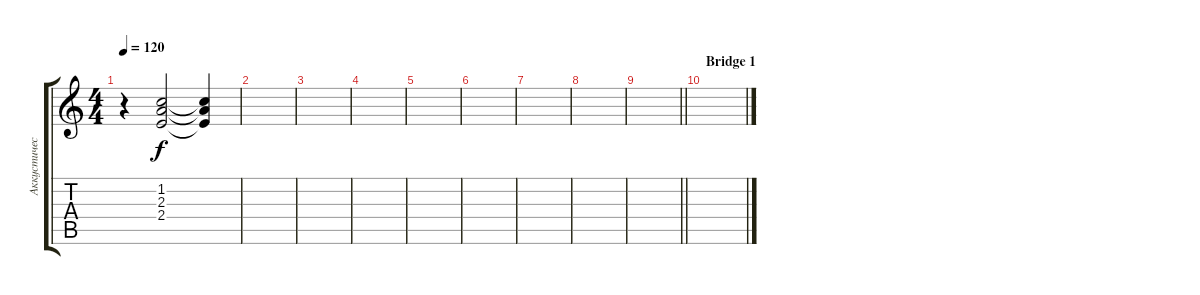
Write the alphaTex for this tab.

\track ("Аккустическая гитара" "Аккустичес") {instrument acousticguitarsteel}
\staff {score tabs}
\tuning (E4 B3 G3 D3 A2 E2) {hide}
\ts (4 4)
\tempo 120
\clef g2
\ks c
r.4{dy f} (1.2 2.3 2.4).2 (1.2{t} 2.3{t} 2.4{t}).4 |
|
|
|
|
|
|
|
\barLineRight lightlight
|
\section ("" "Bridge 1")
